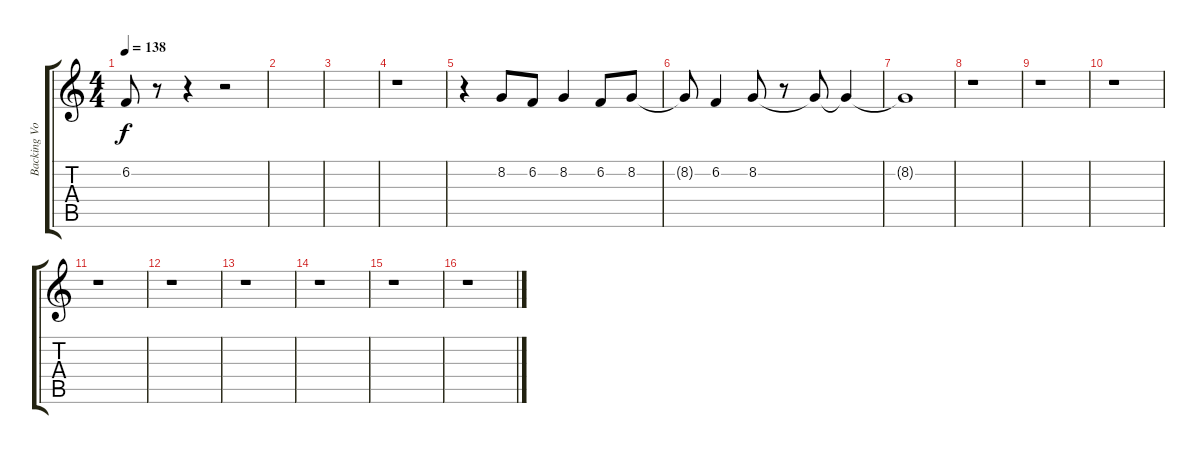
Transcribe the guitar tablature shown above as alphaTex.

\track ("Backing Vocals" "Backing Vo") {instrument tenorsax}
\staff {score tabs}
\tuning (E4 B3 G3 D3 A2 E2) {hide}
\ts (4 4)
\tempo 138
\clef g2
\ks c
6.2{t}.8{dy f} r.8 r.4 r.2 |
|
|
r.1 |
r.4 8.2.8 6.2.8 8.2.4 6.2.8 8.2.8 |
8.2{t}.8 6.2.4 8.2.8 r.8 8.2{t}.8 8.2{t}.4 |
8.2{t}.1 |
r.1 |
r.1 |
r.1 |
r.1 |
r.1 |
r.1 |
r.1 |
r.1 |
r.1
